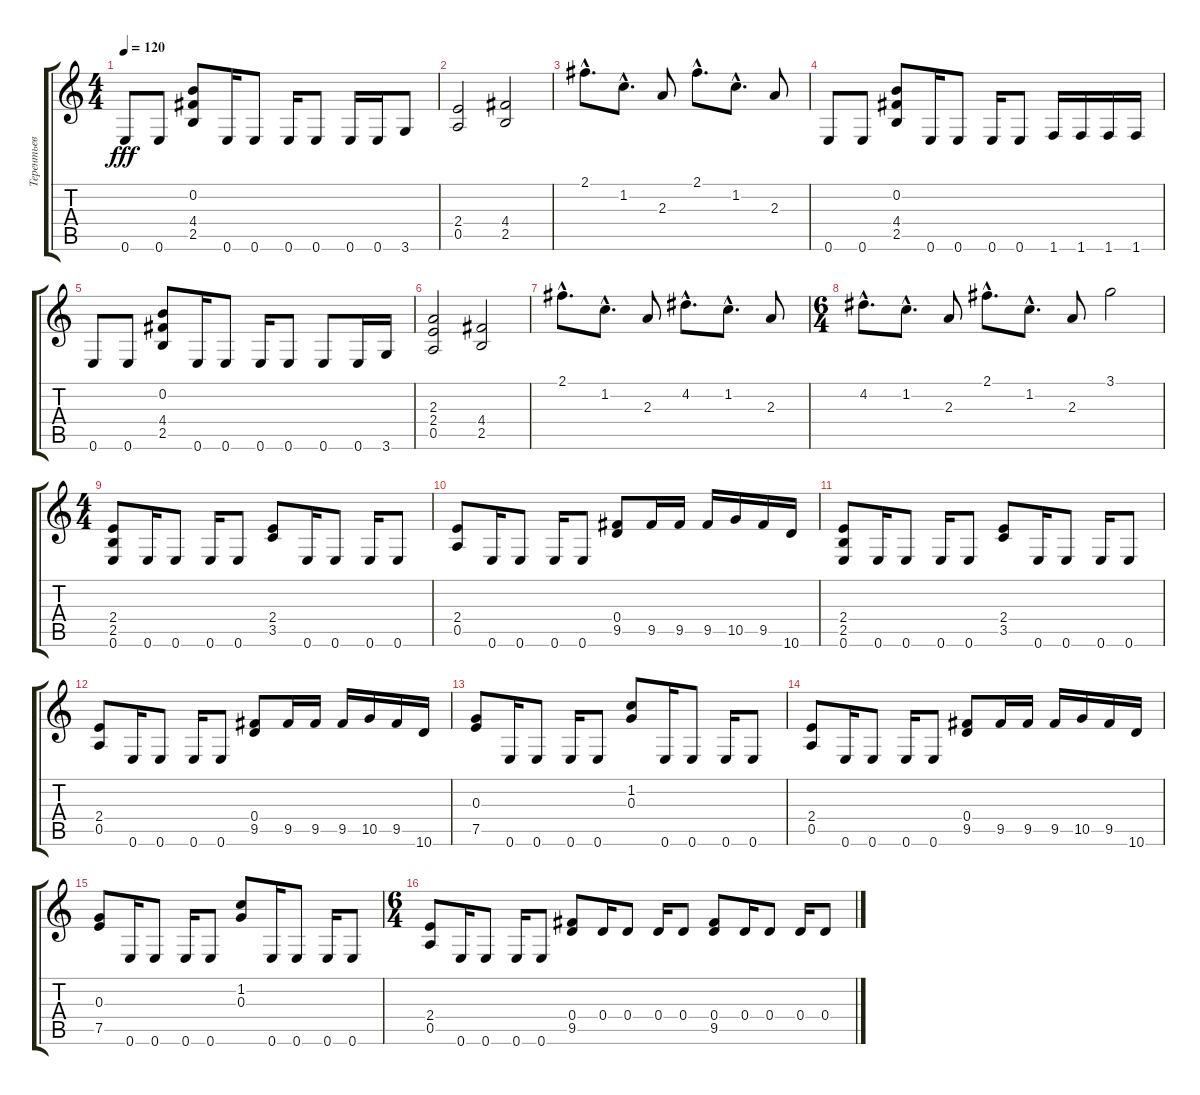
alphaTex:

\track ("Терентьев" "Терентьев") {instrument distortionguitar}
\staff {score tabs}
\tuning (E4 B3 G3 D3 A2 E2) {hide}
\ts (4 4)
\tempo 120
\clef g2
\ks c
0.6.8{dy fff} 0.6.8 (0.2 4.4 2.5).8 0.6.16 0.6.8 0.6.16 0.6.8 0.6.16 0.6.16 3.6.8 |
(2.4 0.5).2 (4.4 2.5).2 |
2.1{hac}.8{d} 1.2{hac}.8{d} 2.3.8 2.1{hac}.8{d} 1.2{hac}.8{d} 2.3.8 |
0.6.8 0.6.8 (0.2 4.4 2.5).8 0.6.16 0.6.8 0.6.16 0.6.8 1.6.16 1.6.16 1.6.16 1.6.16 |
0.6.8 0.6.8 (0.2 4.4 2.5).8 0.6.16 0.6.8 0.6.16 0.6.8 0.6.8 0.6.16 3.6.16 |
(2.3 2.4 0.5).2 (4.4 2.5).2 |
2.1{hac}.8{d} 1.2{hac}.8{d} 2.3.8 4.2{hac}.8{d} 1.2{hac}.8{d} 2.3.8 |
\ts (6 4)
4.2{hac}.8{d} 1.2{hac}.8{d} 2.3.8 2.1{hac}.8{d} 1.2{hac}.8{d} 2.3.8 3.1.2 |
\ts (4 4)
(2.4 2.5 0.6).8 0.6.16 0.6.8 0.6.16 0.6.8 (2.4 3.5).8 0.6.16 0.6.8 0.6.16 0.6.8 |
(2.4 0.5).8 0.6.16 0.6.8 0.6.16 0.6.8 (0.4 9.5).8 9.5.16 9.5.16 9.5.16 10.5.16 9.5.16 10.6.16 |
(2.4 2.5 0.6).8 0.6.16 0.6.8 0.6.16 0.6.8 (2.4 3.5).8 0.6.16 0.6.8 0.6.16 0.6.8 |
(2.4 0.5).8 0.6.16 0.6.8 0.6.16 0.6.8 (0.4 9.5).8 9.5.16 9.5.16 9.5.16 10.5.16 9.5.16 10.6.16 |
(0.3 7.5).8 0.6.16 0.6.8 0.6.16 0.6.8 (1.2 0.3).8 0.6.16 0.6.8 0.6.16 0.6.8 |
(2.4 0.5).8 0.6.16 0.6.8 0.6.16 0.6.8 (0.4 9.5).8 9.5.16 9.5.16 9.5.16 10.5.16 9.5.16 10.6.16 |
(0.3 7.5).8 0.6.16 0.6.8 0.6.16 0.6.8 (1.2 0.3).8 0.6.16 0.6.8 0.6.16 0.6.8 |
\ts (6 4)
(2.4 0.5).8 0.6.16 0.6.8 0.6.16 0.6.8 (0.4 9.5).8 0.4.16 0.4.8 0.4.16 0.4.8 (0.4 9.5).8 0.4.16 0.4.8 0.4.16 0.4.8
